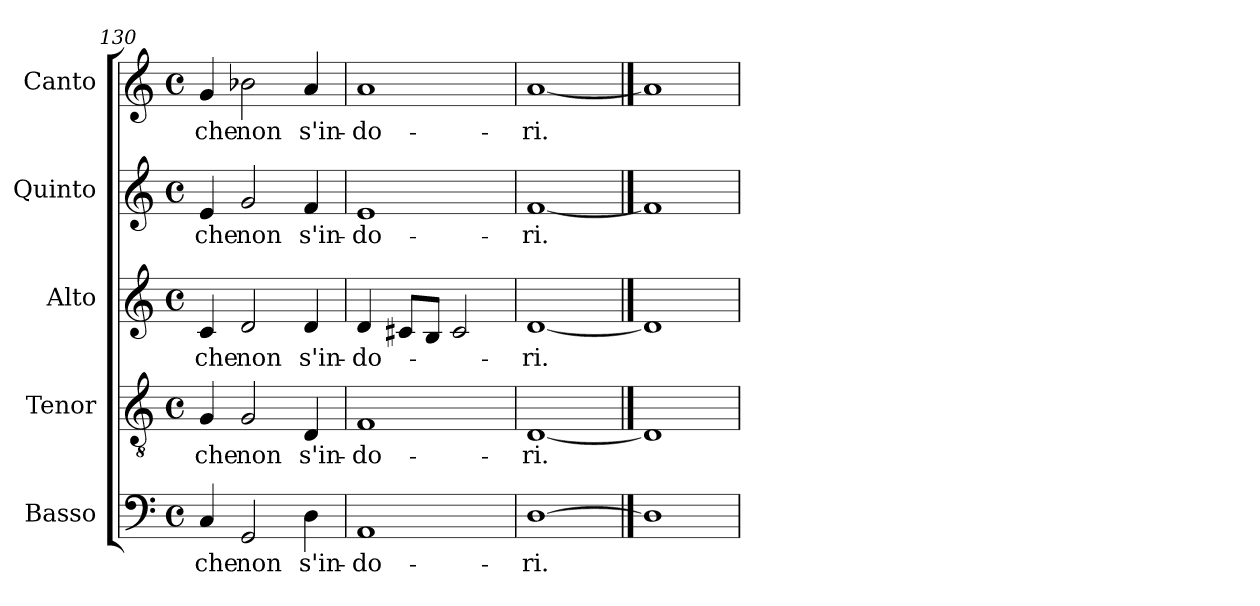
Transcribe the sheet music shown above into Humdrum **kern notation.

**kern	**text	**kern	**text	**kern	**text	**kern	**text	**kern	**text
*part5	*part5	*part4	*part4	*part3	*part3	*part2	*part2	*part1	*part1
*staff5	*staff5	*staff4	*staff4	*staff3	*staff3	*staff2	*staff2	*staff1	*staff1
*I"Basso	*	*I"Tenor	*	*I"Alto	*	*I"Quinto	*	*I"Canto	*
*I'B	*	*I'T	*	*I'A	*	*I'Q	*	*I'C	*
*clefF4	*	*clefGv2	*	*clefG2	*	*clefG2	*	*clefG2	*
*k[]	*	*k[]	*	*k[]	*	*k[]	*	*k[]	*
*C:	*	*C:	*	*C:	*	*C:	*	*C:	*
*M4/4	*	*M4/4	*	*M4/4	*	*M4/4	*	*M4/4	*
*met(c)	*	*met(c)	*	*met(c)	*	*met(c)	*	*met(c)	*
=130	=130	=130	=130	=130	=130	=130	=130	=130	=130
!	!LO:LY:b	!	!LO:LY:b	!	!LO:LY:b	!	!LO:LY:b	!	!LO:LY:b
4C/	che	4G/	che	4c/	che	4e/	che	4g/	che
!	!LO:LY:b	!	!LO:LY:b	!	!LO:LY:b	!	!LO:LY:b	!	!LO:LY:b
2GG/	non	2G/	non	2d/	non	2g/	non	2b-X\	non
!	!LO:LY:b	!	!LO:LY:b	!	!LO:LY:b	!	!LO:LY:b	!	!LO:LY:b
4D\	s'in-	4D/	s'in-	4d/	s'in-	4f/	s'in-	4a/	s'in-
=131	=131	=131	=131	=131	=131	=131	=131	=131	=131
!	!LO:LY:b	!	!LO:LY:b	!	!LO:LY:b	!	!LO:LY:b	!	!LO:LY:b
1AA	-do-	1F	-do-	4d/	-do-	1e	-do-	1a	-do-
.	.	.	.	8c#X/L	.	.	.	.	.
.	.	.	.	8B/J	.	.	.	.	.
.	.	.	.	2c#/	.	.	.	.	.
=132	=132	=132	=132	=132	=132	=132	=132	=132	=132
!	!LO:LY:b	!	!LO:LY:b	!	!LO:LY:b	!	!LO:LY:b	!	!LO:LY:b
[1D	-ri.	[1D	-ri.	[1d	-ri.	[1f	-ri.	[1a	-ri.
==133	==133	==133	==133	==133	==133	==133	==133	==133	==133
1D]	.	1D]	.	1d]	.	1f]	.	1a]	.
=	=	=	=	=	=	=	=	=	=
*-	*-	*-	*-	*-	*-	*-	*-	*-	*-
